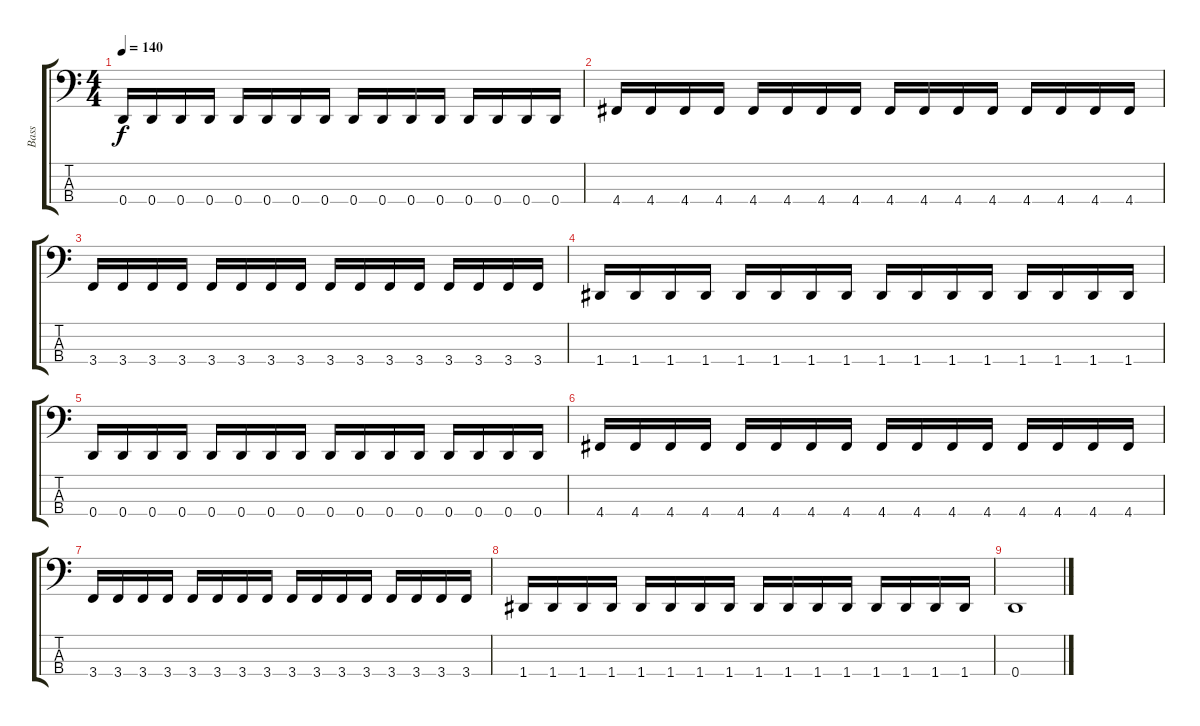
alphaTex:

\track ("Bass" "Bass") {instrument electricbassfinger}
\staff {score tabs}
\tuning (F2 C2 G1 D1) {hide}
\ts (4 4)
\tempo 140
\clef f4
\ks c
0.4.16{dy f} 0.4.16 0.4.16 0.4.16 0.4.16 0.4.16 0.4.16 0.4.16 0.4.16 0.4.16 0.4.16 0.4.16 0.4.16 0.4.16 0.4.16 0.4.16 |
4.4.16 4.4.16 4.4.16 4.4.16 4.4.16 4.4.16 4.4.16 4.4.16 4.4.16 4.4.16 4.4.16 4.4.16 4.4.16 4.4.16 4.4.16 4.4.16 |
3.4.16 3.4.16 3.4.16 3.4.16 3.4.16 3.4.16 3.4.16 3.4.16 3.4.16 3.4.16 3.4.16 3.4.16 3.4.16 3.4.16 3.4.16 3.4.16 |
1.4.16 1.4.16 1.4.16 1.4.16 1.4.16 1.4.16 1.4.16 1.4.16 1.4.16 1.4.16 1.4.16 1.4.16 1.4.16 1.4.16 1.4.16 1.4.16 |
0.4.16 0.4.16 0.4.16 0.4.16 0.4.16 0.4.16 0.4.16 0.4.16 0.4.16 0.4.16 0.4.16 0.4.16 0.4.16 0.4.16 0.4.16 0.4.16 |
4.4.16 4.4.16 4.4.16 4.4.16 4.4.16 4.4.16 4.4.16 4.4.16 4.4.16 4.4.16 4.4.16 4.4.16 4.4.16 4.4.16 4.4.16 4.4.16 |
3.4.16 3.4.16 3.4.16 3.4.16 3.4.16 3.4.16 3.4.16 3.4.16 3.4.16 3.4.16 3.4.16 3.4.16 3.4.16 3.4.16 3.4.16 3.4.16 |
1.4.16 1.4.16 1.4.16 1.4.16 1.4.16 1.4.16 1.4.16 1.4.16 1.4.16 1.4.16 1.4.16 1.4.16 1.4.16 1.4.16 1.4.16 1.4.16 |
0.4.1
